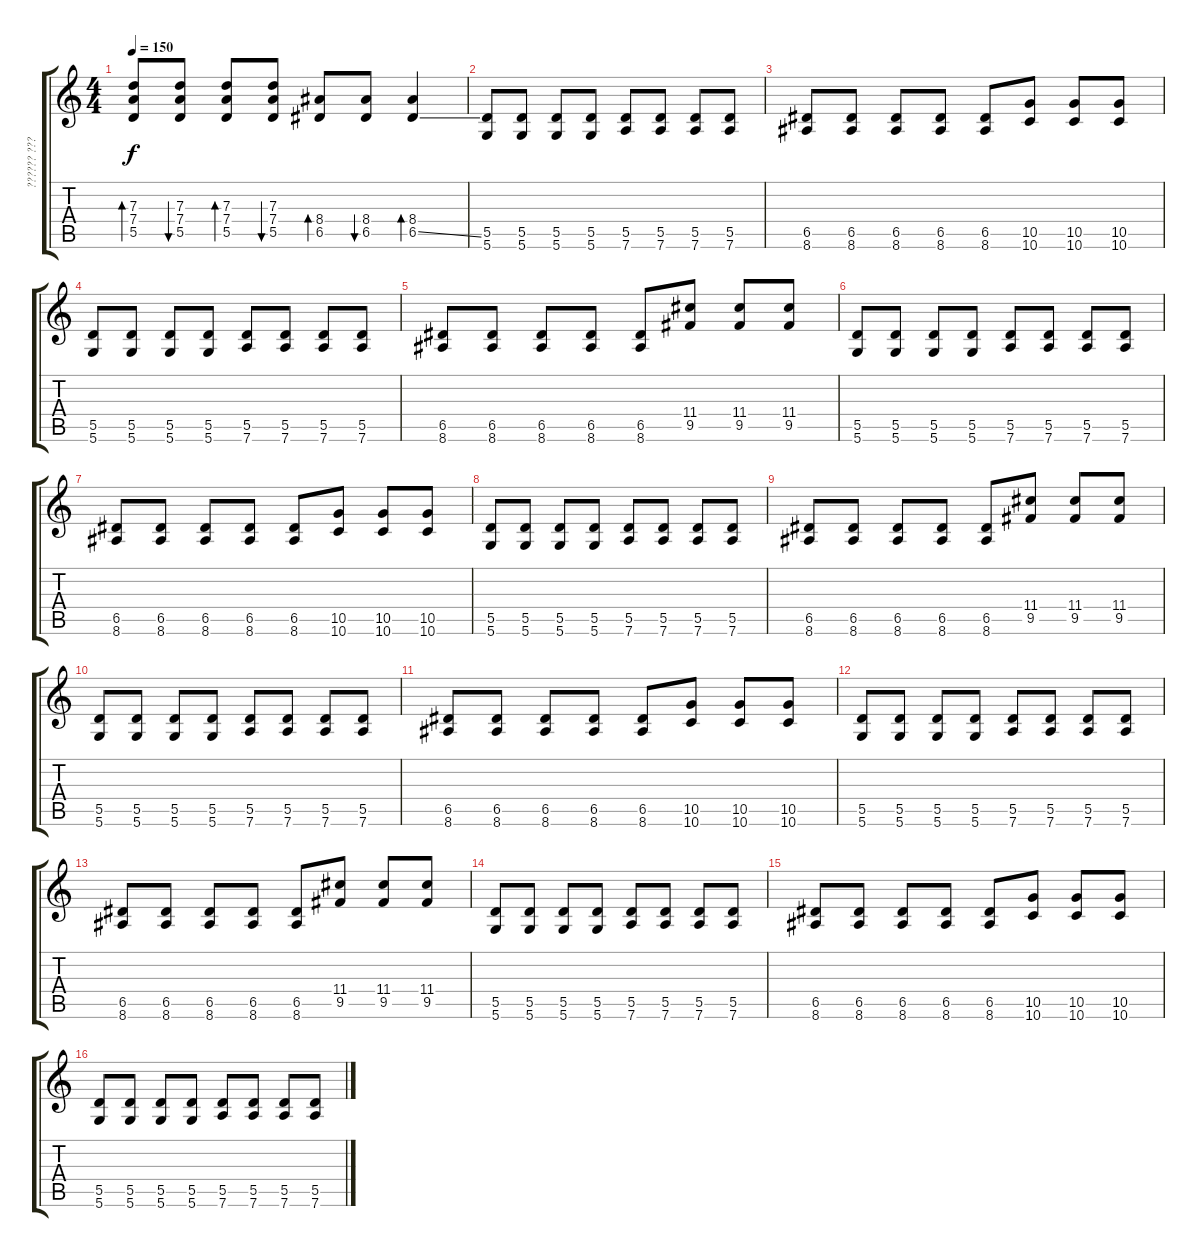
\track ("?????? ???????" "?????? ???") {instrument distortionguitar}
\staff {score tabs}
\tuning (E4 B3 G3 D3 A2 D2) {hide}
\ts (4 4)
\tempo 150
\clef g2
\ks c
(7.3 7.4 5.5).8{bd 60 dy f} (7.3 7.4 5.5).8{bu 60} (7.3 7.4 5.5).8{bd 60} (7.3 7.4 5.5).8{bu 60} (8.4 6.5).8{bd 60} (8.4 6.5).8{bu 60} (8.4 6.5{ss}).4{bd 60} |
(5.5 5.6).8 (5.5 5.6).8 (5.5 5.6).8 (5.5 5.6).8 (5.5 7.6).8 (5.5 7.6).8 (5.5 7.6).8 (5.5 7.6).8 |
(6.5 8.6).8 (6.5 8.6).8 (6.5 8.6).8 (6.5 8.6).8 (6.5 8.6).8 (10.5 10.6).8 (10.5 10.6).8 (10.5 10.6).8 |
(5.5 5.6).8 (5.5 5.6).8 (5.5 5.6).8 (5.5 5.6).8 (5.5 7.6).8 (5.5 7.6).8 (5.5 7.6).8 (5.5 7.6).8 |
(6.5 8.6).8 (6.5 8.6).8 (6.5 8.6).8 (6.5 8.6).8 (6.5 8.6).8 (11.4 9.5).8 (11.4 9.5).8 (11.4 9.5).8 |
(5.5 5.6).8 (5.5 5.6).8 (5.5 5.6).8 (5.5 5.6).8 (5.5 7.6).8 (5.5 7.6).8 (5.5 7.6).8 (5.5 7.6).8 |
(6.5 8.6).8 (6.5 8.6).8 (6.5 8.6).8 (6.5 8.6).8 (6.5 8.6).8 (10.5 10.6).8 (10.5 10.6).8 (10.5 10.6).8 |
(5.5 5.6).8 (5.5 5.6).8 (5.5 5.6).8 (5.5 5.6).8 (5.5 7.6).8 (5.5 7.6).8 (5.5 7.6).8 (5.5 7.6).8 |
(6.5 8.6).8 (6.5 8.6).8 (6.5 8.6).8 (6.5 8.6).8 (6.5 8.6).8 (11.4 9.5).8 (11.4 9.5).8 (11.4 9.5).8 |
(5.5 5.6).8 (5.5 5.6).8 (5.5 5.6).8 (5.5 5.6).8 (5.5 7.6).8 (5.5 7.6).8 (5.5 7.6).8 (5.5 7.6).8 |
(6.5 8.6).8 (6.5 8.6).8 (6.5 8.6).8 (6.5 8.6).8 (6.5 8.6).8 (10.5 10.6).8 (10.5 10.6).8 (10.5 10.6).8 |
(5.5 5.6).8 (5.5 5.6).8 (5.5 5.6).8 (5.5 5.6).8 (5.5 7.6).8 (5.5 7.6).8 (5.5 7.6).8 (5.5 7.6).8 |
(6.5 8.6).8 (6.5 8.6).8 (6.5 8.6).8 (6.5 8.6).8 (6.5 8.6).8 (11.4 9.5).8 (11.4 9.5).8 (11.4 9.5).8 |
(5.5 5.6).8 (5.5 5.6).8 (5.5 5.6).8 (5.5 5.6).8 (5.5 7.6).8 (5.5 7.6).8 (5.5 7.6).8 (5.5 7.6).8 |
(6.5 8.6).8 (6.5 8.6).8 (6.5 8.6).8 (6.5 8.6).8 (6.5 8.6).8 (10.5 10.6).8 (10.5 10.6).8 (10.5 10.6).8 |
(5.5 5.6).8 (5.5 5.6).8 (5.5 5.6).8 (5.5 5.6).8 (5.5 7.6).8 (5.5 7.6).8 (5.5 7.6).8 (5.5 7.6).8
